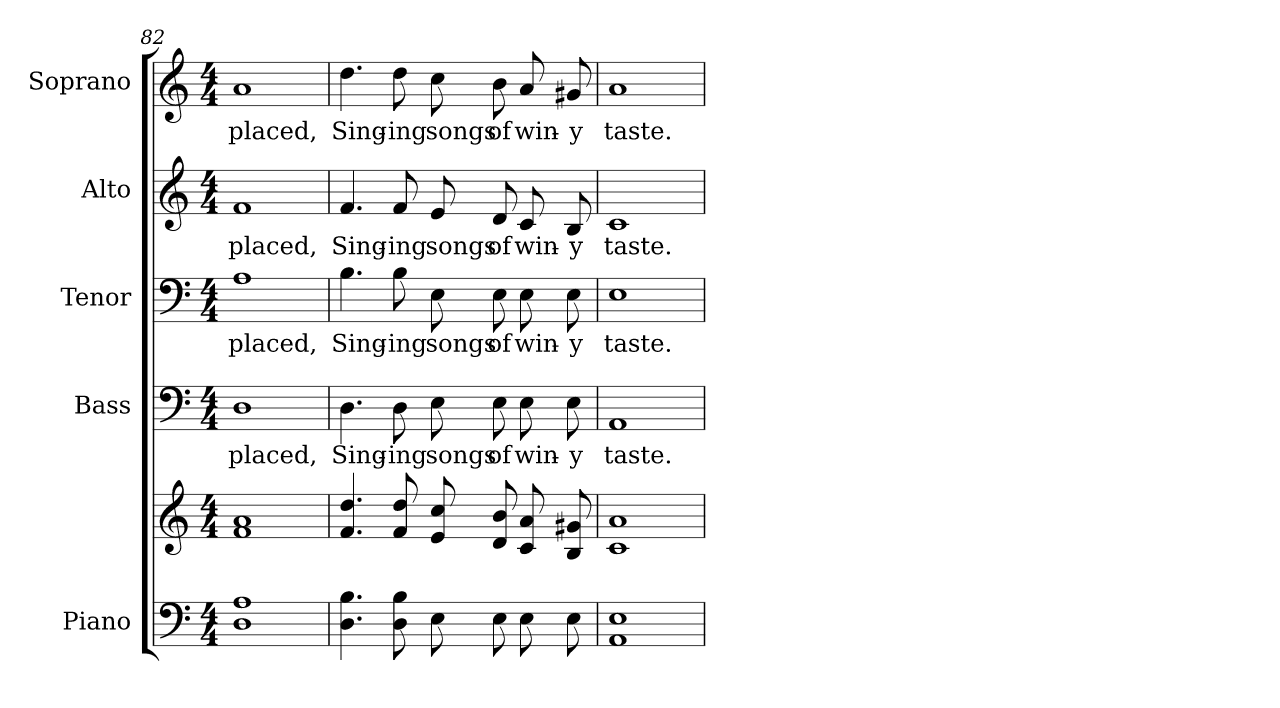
**kern	**kern	**kern	**text	**kern	**text	**kern	**text	**kern	**text
*part5	*part5	*part4	*part4	*part3	*part3	*part2	*part2	*part1	*part1
*staff6	*staff5	*staff4	*staff4	*staff3	*staff3	*staff2	*staff2	*staff1	*staff1
*I"Piano	*	*I"Bass	*	*I"Tenor	*	*I"Alto	*	*I"Soprano	*
*I'Pno.	*	*I'B.	*	*I'T.	*	*I'A.	*	*I'S.	*
*clefF4	*clefG2	*clefF4	*	*clefF4	*	*clefG2	*	*clefG2	*
*k[]	*k[]	*k[]	*	*k[]	*	*k[]	*	*k[]	*
*C:	*C:	*C:	*	*C:	*	*C:	*	*C:	*
*M4/4	*M4/4	*M4/4	*	*M4/4	*	*M4/4	*	*M4/4	*
=82	=82	=82	=82	=82	=82	=82	=82	=82	=82
!	!	!	!LO:LY:b:color=#000000	!	!	!	!	!	!
!	!	!	!	!	!LO:LY:b:color=#000000	!	!	!	!
!	!	!	!	!	!	!	!LO:LY:b:color=#000000	!	!
!	!	!	!	!	!	!	!	!	!LO:LY:b:color=#000000
1Di 1Ai	1fi 1ai	1Di	placed,	1Ai	placed,	1fi	placed,	1ai	placed,
!!LO:PB:g=z
=83	=83	=83	=83	=83	=83	=83	=83	=83	=83
!	!	!	!LO:LY:b:color=#000000	!	!	!	!	!	!
!	!	!	!	!	!LO:LY:b:color=#000000	!	!	!	!
!	!	!	!	!	!	!	!LO:LY:b:color=#000000	!	!
!	!	!	!	!	!	!	!	!	!LO:LY:b:color=#000000
4.Di\ 4.Bi	4.fi/ 4.ddi	4.Di\	Sing-	4.Bi\	Sing-	4.fi/	Sing-	4.ddi\	Sing-
!	!	!	!LO:LY:b:color=#000000	!	!	!	!	!	!
!	!	!	!	!	!LO:LY:b:color=#000000	!	!	!	!
!	!	!	!	!	!	!	!LO:LY:b:color=#000000	!	!
!	!	!	!	!	!	!	!	!	!LO:LY:b:color=#000000
8Di\ 8Bi	8fi/ 8ddi	8Di\	-ing	8Bi\	-ing	8fi/	-ing	8ddi\	-ing
!	!	!	!LO:LY:b:color=#000000	!	!	!	!	!	!
!	!	!	!	!	!LO:LY:b:color=#000000	!	!	!	!
!	!	!	!	!	!	!	!LO:LY:b:color=#000000	!	!
!	!	!	!	!	!	!	!	!	!LO:LY:b:color=#000000
8Ei\	8ei/ 8cci	8Ei\	songs	8Ei\	songs	8ei/	songs	8cci\	songs
!	!	!	!LO:LY:b:color=#000000	!	!	!	!	!	!
!	!	!	!	!	!LO:LY:b:color=#000000	!	!	!	!
!	!	!	!	!	!	!	!LO:LY:b:color=#000000	!	!
!	!	!	!	!	!	!	!	!	!LO:LY:b:color=#000000
8Ei\	8di/ 8bi	8Ei\	of	8Ei\	of	8di/	of	8bi\	of
!	!	!	!LO:LY:b:color=#000000	!	!	!	!	!	!
!	!	!	!	!	!LO:LY:b:color=#000000	!	!	!	!
!	!	!	!	!	!	!	!LO:LY:b:color=#000000	!	!
!	!	!	!	!	!	!	!	!	!LO:LY:b:color=#000000
8Ei\	8ci/ 8ai	8Ei\	win-	8Ei\	win-	8ci/	win-	8ai/	win-
!	!	!	!LO:LY:b:color=#000000	!	!	!	!	!	!
!	!	!	!	!	!LO:LY:b:color=#000000	!	!	!	!
!	!	!	!	!	!	!	!LO:LY:b:color=#000000	!	!
!	!	!	!	!	!	!	!	!	!LO:LY:b:color=#000000
8Ei\	8Bi/ 8g#Xi	8Ei\	-y	8Ei\	-y	8Bi/	-y	8g#Xi/	-y
=84	=84	=84	=84	=84	=84	=84	=84	=84	=84
!	!	!	!LO:LY:b:color=#000000	!	!	!	!	!	!
!	!	!	!	!	!LO:LY:b:color=#000000	!	!	!	!
!	!	!	!	!	!	!	!LO:LY:b:color=#000000	!	!
!	!	!	!	!	!	!	!	!	!LO:LY:b:color=#000000
1AAi 1Ei	1ci 1ai	1AAi	taste.	1Ei	taste.	1ci	taste.	1ai	taste.
=	=	=	=	=	=	=	=	=	=
*-	*-	*-	*-	*-	*-	*-	*-	*-	*-
